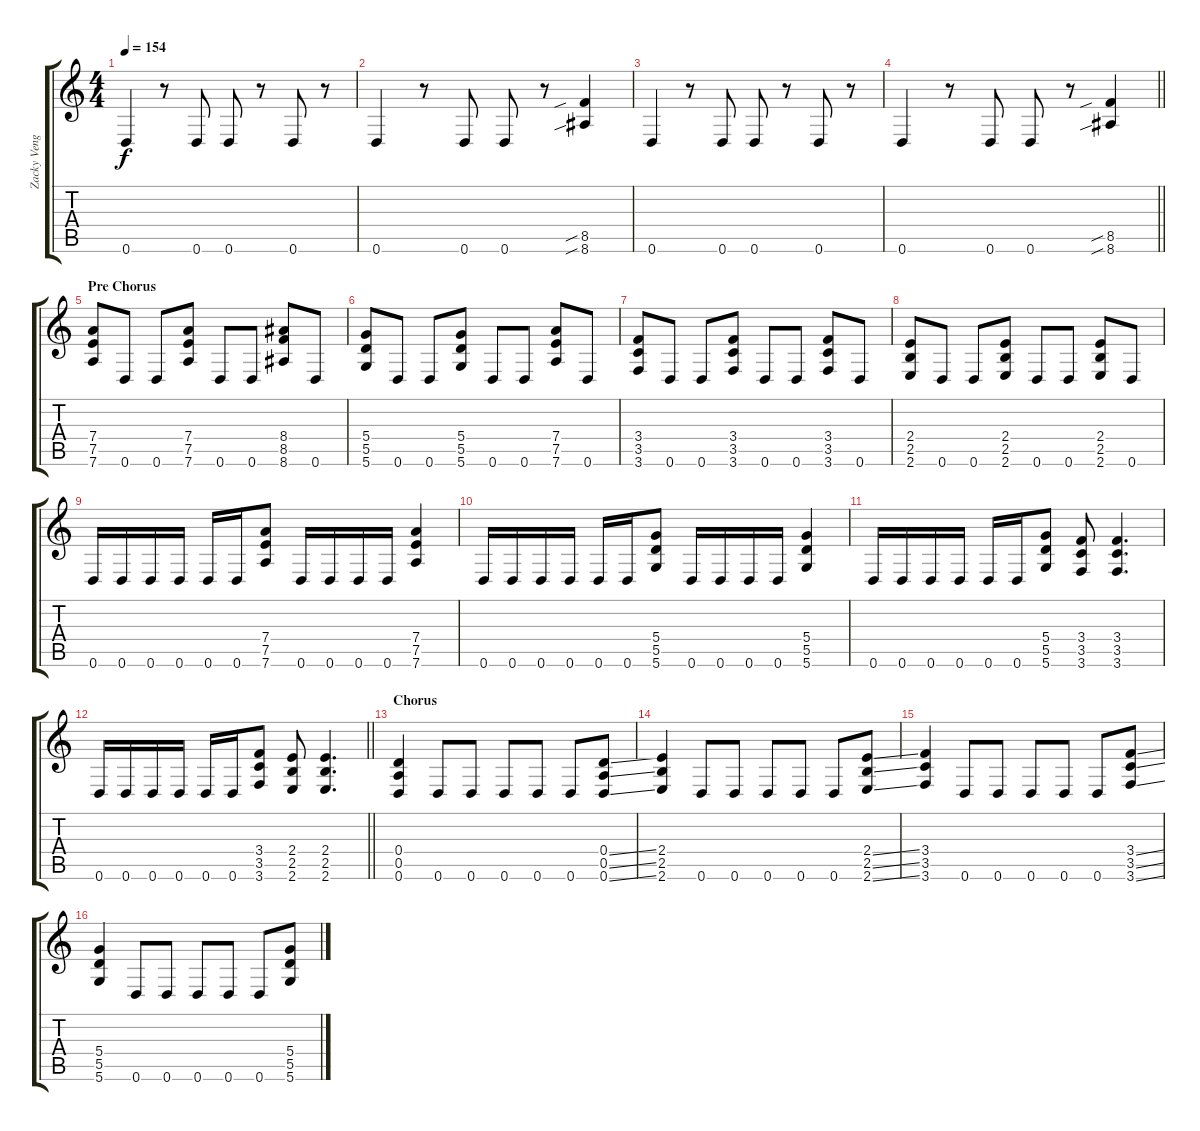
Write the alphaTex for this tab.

\track ("Zacky Vengeance" "Zacky Veng") {instrument distortionguitar}
\staff {score tabs}
\tuning (E4 B3 G3 D3 A2 D2) {hide}
\ts (4 4)
\tempo 154
\clef g2
\ks c
0.6.4{dy f} r.8 0.6.8 0.6.8 r.8 0.6.8 r.8 |
0.6.4 r.8 0.6.8 0.6.8 r.8 (8.5{sib} 8.6{sib}).4 |
0.6.4 r.8 0.6.8 0.6.8 r.8 0.6.8 r.8 |
\barLineRight lightlight
0.6.4 r.8 0.6.8 0.6.8 r.8 (8.5{sib} 8.6{sib}).4 |
\section ("" "Pre Chorus")
(7.4 7.5 7.6).8 0.6.8 0.6.8 (7.4 7.5 7.6).8 0.6.8 0.6.8 (8.4 8.5 8.6).8 0.6.8 |
(5.4 5.5 5.6).8 0.6.8 0.6.8 (5.4 5.5 5.6).8 0.6.8 0.6.8 (7.4 7.5 7.6).8 0.6.8 |
(3.4 3.5 3.6).8 0.6.8 0.6.8 (3.4 3.5 3.6).8 0.6.8 0.6.8 (3.4 3.5 3.6).8 0.6.8 |
(2.4 2.5 2.6).8 0.6.8 0.6.8 (2.4 2.5 2.6).8 0.6.8 0.6.8 (2.4 2.5 2.6).8 0.6.8 |
0.6.16 0.6.16 0.6.16 0.6.16 0.6.16 0.6.16 (7.4 7.5 7.6).8 0.6.16 0.6.16 0.6.16 0.6.16 (7.4 7.5 7.6).4 |
0.6.16 0.6.16 0.6.16 0.6.16 0.6.16 0.6.16 (5.4 5.5 5.6).8 0.6.16 0.6.16 0.6.16 0.6.16 (5.4 5.5 5.6).4 |
0.6.16 0.6.16 0.6.16 0.6.16 0.6.16 0.6.16 (5.4 5.5 5.6).8 (3.4 3.5 3.6).8 (3.4 3.5 3.6).4{d} |
\barLineRight lightlight
0.6.16 0.6.16 0.6.16 0.6.16 0.6.16 0.6.16 (3.4 3.5 3.6).8 (2.4 2.5 2.6).8 (2.4 2.5 2.6).4{d} |
\section ("" "Chorus")
(0.4 0.5 0.6).4 0.6.8 0.6.8 0.6.8 0.6.8 0.6.8 (0.4{ss} 0.5{ss} 0.6{ss}).8 |
(2.4 2.5 2.6).4 0.6.8 0.6.8 0.6.8 0.6.8 0.6.8 (2.4{ss} 2.5{ss} 2.6{ss}).8 |
(3.4 3.5 3.6).4 0.6.8 0.6.8 0.6.8 0.6.8 0.6.8 (3.4{ss} 3.5{ss} 3.6{ss}).8 |
(5.4 5.5 5.6).4 0.6.8 0.6.8 0.6.8 0.6.8 0.6.8 (5.4{ss} 5.5{ss} 5.6{ss}).8
